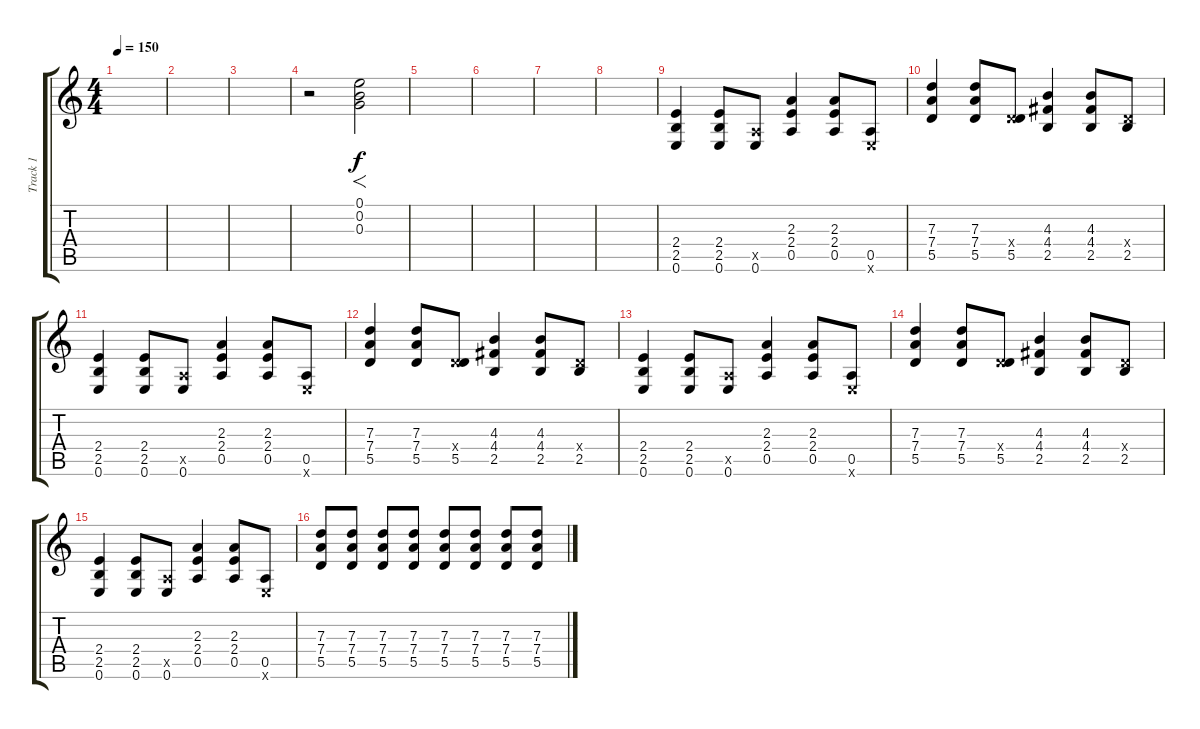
\track ("Track 1" "Track 1") {instrument overdrivenguitar}
\staff {score tabs}
\tuning (E4 B3 G3 D3 A2 E2) {hide}
\ts (4 4)
\tempo 150
\clef g2
\ks c
|
|
|
r.2 (0.1 0.2 0.3).2{f} |
|
|
|
|
(2.4 2.5 0.6).4 (2.4 2.5 0.6).8 (0.5{x} 0.6).8 (2.3 2.4 0.5).4 (2.3 2.4 0.5).8 (0.5 0.6{x}).8 |
(7.3 7.4 5.5).4 (7.3 7.4 5.5).8 (0.4{x} 5.5).8 (4.3 4.4 2.5).4 (4.3 4.4 2.5).8 (0.4{x} 2.5).8 |
(2.4 2.5 0.6).4 (2.4 2.5 0.6).8 (0.5{x} 0.6).8 (2.3 2.4 0.5).4 (2.3 2.4 0.5).8 (0.5 0.6{x}).8 |
(7.3 7.4 5.5).4 (7.3 7.4 5.5).8 (0.4{x} 5.5).8 (4.3 4.4 2.5).4 (4.3 4.4 2.5).8 (0.4{x} 2.5).8 |
(2.4 2.5 0.6).4 (2.4 2.5 0.6).8 (0.5{x} 0.6).8 (2.3 2.4 0.5).4 (2.3 2.4 0.5).8 (0.5 0.6{x}).8 |
(7.3 7.4 5.5).4 (7.3 7.4 5.5).8 (0.4{x} 5.5).8 (4.3 4.4 2.5).4 (4.3 4.4 2.5).8 (0.4{x} 2.5).8 |
(2.4 2.5 0.6).4 (2.4 2.5 0.6).8 (0.5{x} 0.6).8 (2.3 2.4 0.5).4 (2.3 2.4 0.5).8 (0.5 0.6{x}).8 |
(7.3 7.4 5.5).8 (7.3 7.4 5.5).8 (7.3 7.4 5.5).8 (7.3 7.4 5.5).8 (7.3 7.4 5.5).8 (7.3 7.4 5.5).8 (7.3 7.4 5.5).8 (7.3 7.4 5.5).8
